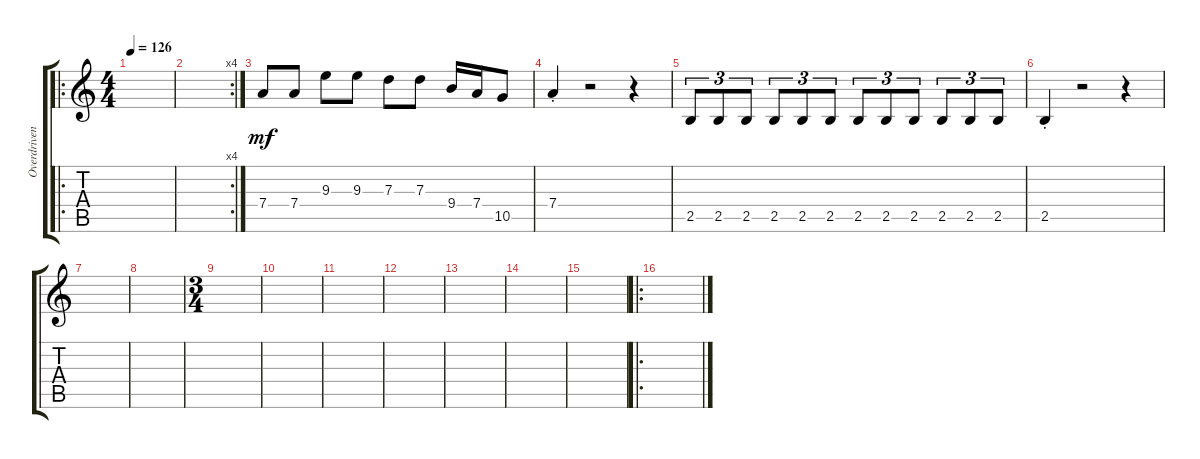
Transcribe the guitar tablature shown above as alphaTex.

\track ("Overdriven Guitar" "Overdriven") {instrument overdrivenguitar}
\staff {score tabs}
\tuning (E4 B3 G3 D3 A2 E2) {hide}
\ro
\ts (4 4)
\tempo 126
\clef g2
\ks c
|
\rc 4
|
7.4.8{dy mf} 7.4.8 9.3.8 9.3.8 7.3.8 7.3.8 9.4.16 7.4.16 10.5.8 |
7.4{st}.4 r.2 r.4 |
2.5.8{tu (3 2)} 2.5.8{tu (3 2)} 2.5.8{tu (3 2)} 2.5.8{tu (3 2)} 2.5.8{tu (3 2)} 2.5.8{tu (3 2)} 2.5.8{tu (3 2)} 2.5.8{tu (3 2)} 2.5.8{tu (3 2)} 2.5.8{tu (3 2)} 2.5.8{tu (3 2)} 2.5.8{tu (3 2)} |
2.5{st}.4 r.2 r.4 |
|
|
\ts (3 4)
|
|
|
|
|
|
|
\ro
